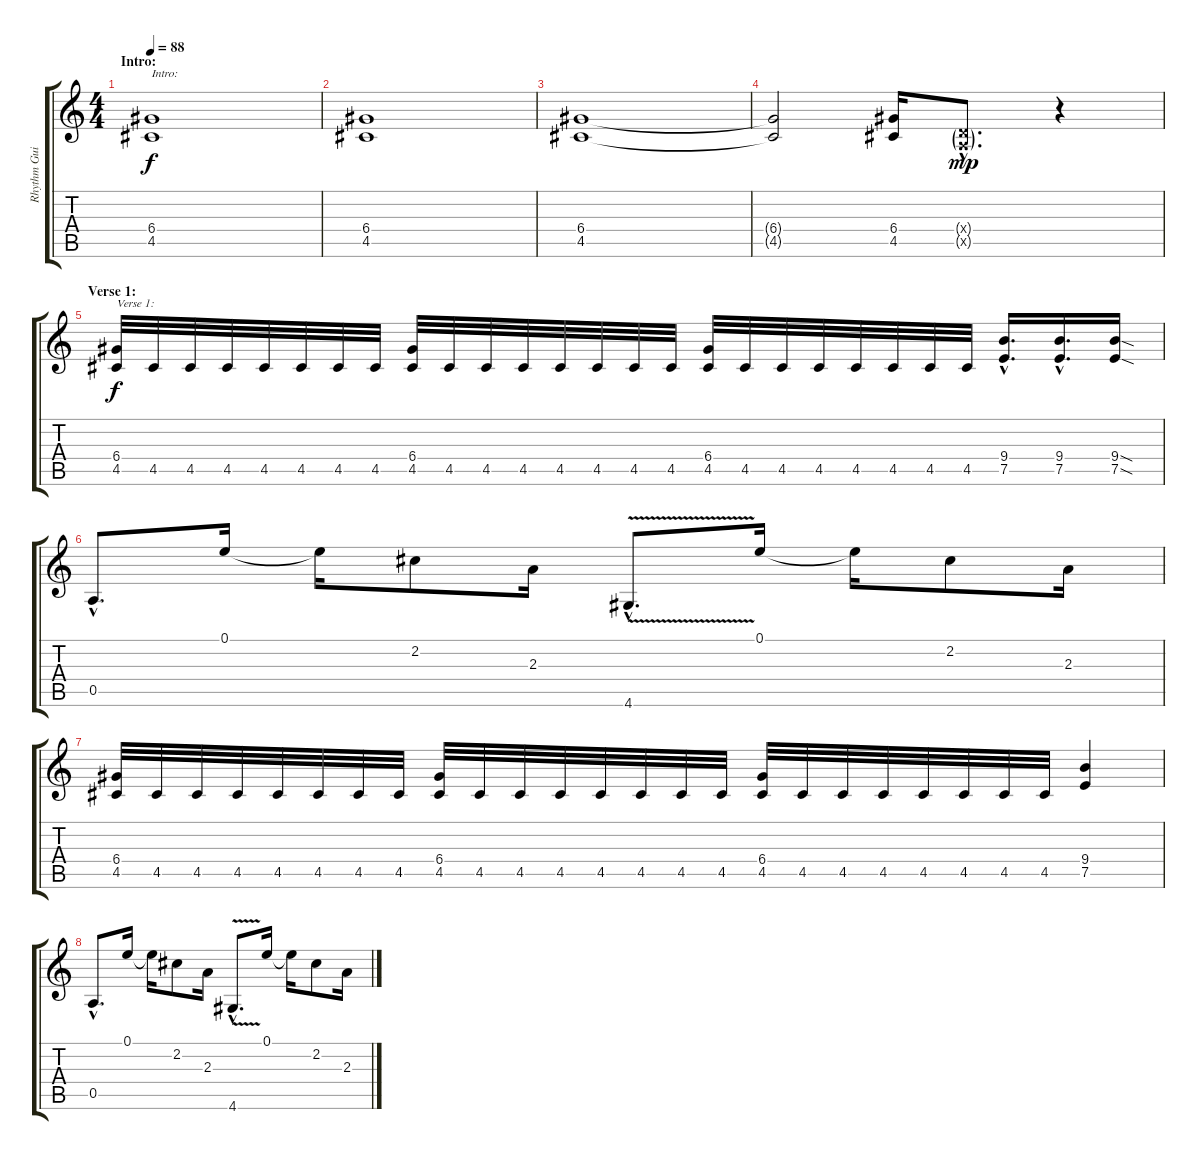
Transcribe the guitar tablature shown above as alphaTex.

\track ("Rhythm Guitar 2" "Rhythm Gui") {instrument distortionguitar}
\staff {score tabs}
\tuning (E4 B3 G3 D3 A2 E2) {hide}
\ts (4 4)
\section ("" "Intro:")
\tempo 88
\clef g2
\ks c
(6.4 4.5).1{txt "Intro:" dy f instrument distortionguitar} |
(6.4 4.5).1 |
(6.4 4.5).1 |
(6.4{t} 4.5{t}).2 (6.4 4.5).16 (0.4{g hac x} 0.5{g hac x}).8{d dy mp} r.4 |
\section ("" "Verse 1:")
(6.4 4.5).32{txt "Verse 1:" dy f} 4.5.32 4.5.32 4.5.32 4.5.32 4.5.32 4.5.32 4.5.32 (6.4 4.5).32 4.5.32 4.5.32 4.5.32 4.5.32 4.5.32 4.5.32 4.5.32 (6.4 4.5).32 4.5.32 4.5.32 4.5.32 4.5.32 4.5.32 4.5.32 4.5.32 (9.4{hac} 7.5{hac}).16{d} (9.4{hac} 7.5{hac}).16{d} (9.4{sod} 7.5{sod}).16 |
0.5{hac}.8{d} 0.1.16 0.1{t}.16 2.2.8 2.3.16 4.6{v hac}.8{d} 0.1.16 0.1{t}.16 2.2.8 2.3.16 |
(6.4 4.5).32 4.5.32 4.5.32 4.5.32 4.5.32 4.5.32 4.5.32 4.5.32 (6.4 4.5).32 4.5.32 4.5.32 4.5.32 4.5.32 4.5.32 4.5.32 4.5.32 (6.4 4.5).32 4.5.32 4.5.32 4.5.32 4.5.32 4.5.32 4.5.32 4.5.32 (9.4 7.5).4 |
0.5{hac}.8{d} 0.1.16 0.1{t}.16 2.2.8 2.3.16 4.6{v hac}.8{d} 0.1.16 0.1{t}.16 2.2.8 2.3.16
